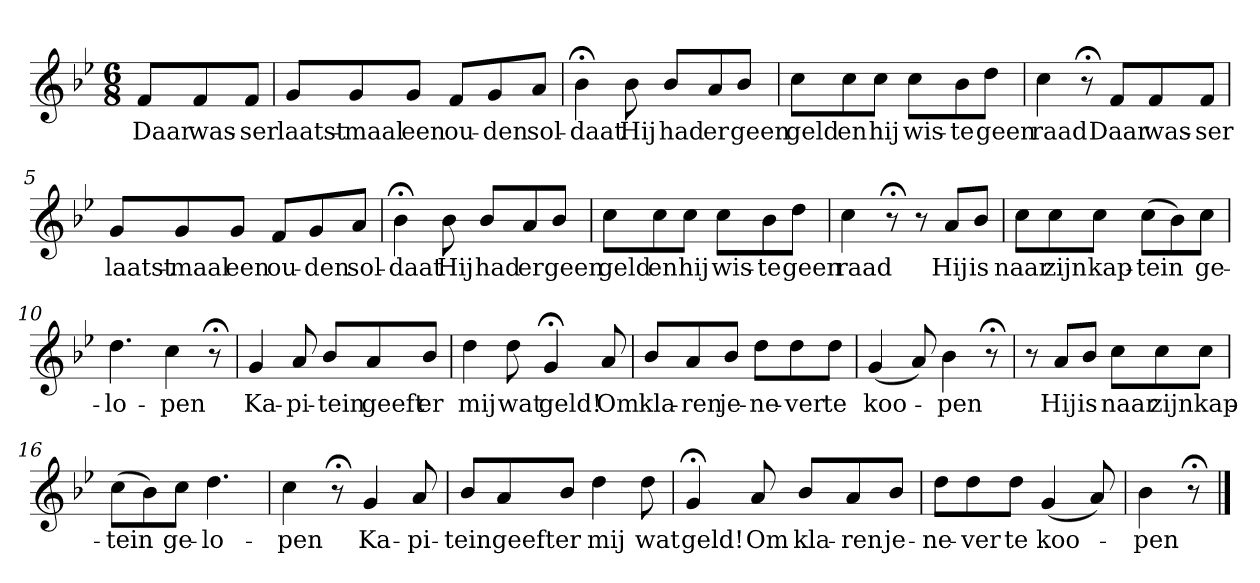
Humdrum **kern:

**kern	**text
*part1	*part1
*staff1	*staff1
*k[b-e-]	*
*B-:	*
*M6/8	*
*MM120	*
=	=
8fL	Daar
8f	was-
8fJ	-ser
=1	=1
8gL	laatst-
8g	-maal
8gJ	een
8fL	ou-
8g	-den
8aJ	sol-
=2	=2
4b-;<	-daat
8b-	Hij
8b-L	had
8a	er
8b-J	geen
=3	=3
8ccL	geld
8cc	en
8ccJ	hij
8ccL	wis-
8b-	-te
8ddJ	geen
=4	=4
4cc	raad
8r;<	.
8fL	Daar
8f	was-
8fJ	-ser
=5	=5
8gL	laatst-
8g	-maal
8gJ	een
8fL	ou-
8g	-den
8aJ	sol-
=6	=6
4b-;<	-daat
8b-	Hij
8b-L	had
8a	er
8b-J	geen
=7	=7
8ccL	geld
8cc	en
8ccJ	hij
8ccL	wis-
8b-	-te
8ddJ	geen
=8	=8
4cc	raad
8r;<	.
8r	.
8aL	Hij
8b-J	is
=9	=9
8ccL	naar
8cc	zijn
8ccJ	kap-
(8ccL	-tein
8b-)	.
8ccJ	ge-
=10	=10
4.dd	-lo-
4cc	-pen
8r;<	.
=11	=11
4g	Ka-
8a	-pi-
8b-L	-tein
8a	geeft
8b-J	er
=12	=12
4dd	mij
8dd	wat
4g;<	geld!
8a	Om
=13	=13
8b-L	kla-
8a	-ren
8b-J	je-
8ddL	-ne-
8dd	-ver
8ddJ	te
=14	=14
(4g	koo-
8a)	.
4b-	-pen
8r;<	.
=15	=15
8r	.
8aL	Hij
8b-J	is
8ccL	naar
8cc	zijn
8ccJ	kap-
=16	=16
(8ccL	-tein
8b-)	.
8ccJ	ge-
4.dd	-lo-
=17	=17
4cc	-pen
8r;<	.
4g	Ka-
8a	-pi-
=18	=18
8b-L	-tein
8a	geeft
8b-J	er
4dd	mij
8dd	wat
=19	=19
4g;<	geld!
8a	Om
8b-L	kla-
8a	-ren
8b-J	je-
=20	=20
8ddL	-ne-
8dd	-ver
8ddJ	te
(4g	koo-
8a)	.
=21	=21
4b-	-pen
8r;<	.
==	==
*-	*-
